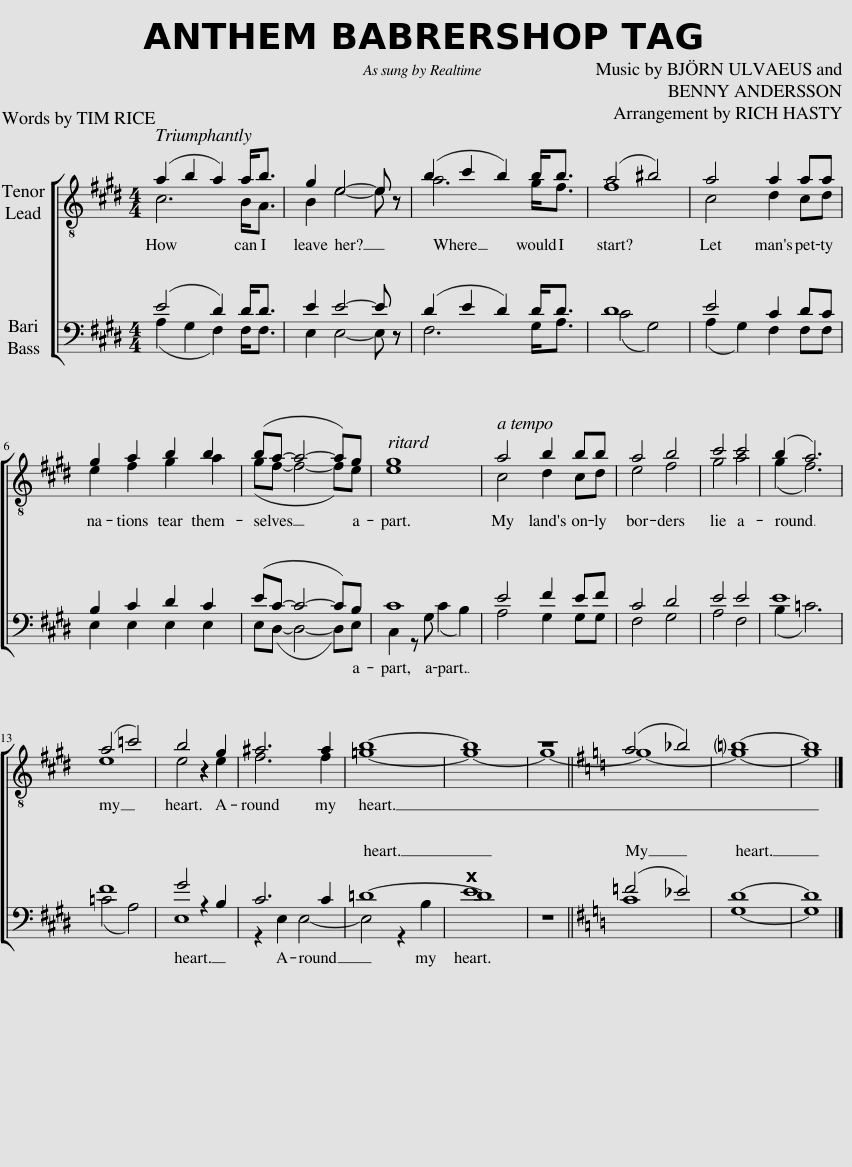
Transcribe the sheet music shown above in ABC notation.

X:1
%%score [ ( 1 2 ) ( 3 4 ) ]
L:1/8
Q:1/4=120
M:4/4
I:linebreak $
K:E
V:1 treble-8
V:2 treble-8
V:3 bass
V:4 bass
V:1
 (a2 b2 a2) a<b | g2 e4- e z | (b2 c'2 b2) b<b | (a4 ^b4) | a4 a2 aa |$ %5
 g2 a2 b2 b2 | (ba- a4- a)[Q:1/4=80]g | g8 |[Q:1/4=120] a4 b2 bb | a4 b4 | %10
 c'4 c'4 | (b2 a6) |$ (a4 =c'4) |[Q:1/4=60] b4[Q:1/4=120] z2 g2 | ^a6 a2 | %15
 b8- | b8 | z8 ||[K:G] (a4 _b4) | !courtesy!=b8- | %20
 b8 |] %21
V:2
 c6 B<A | B2 e4- e z | a6 g<f | f8 | c4 d2 cd |$ %5
 e2 f2 g2 a2 | (gf- f4- f)e | e8 | c4 d2 cd | e4 f4 | %10
 g4 a4 | (g2 f6) |$ e8 | e4 z2 e2 | f6 f2 | %15
 =g8- | g8- | g8- ||[K:G] g8- | g8- | %20
 g8 |] %21
V:3
 (E4 D2) D<D | E2 E4- E z | (D2 E2 D2) D<D | D8 | E4 C2 DC |$ %5
 B,2 C2 D2 C2 | (EC- C4- C)B, | C8 | E4 F2 EF | C4 D4 | %10
 E4 E4 | E8 |$ F8 | G4 z2 B,2 | C6 C2 | %15
 =D8- | D8 | z8 ||[K:G] (=F4 _E4) | D8- | %20
 D8 |] %21
V:4
 (A,2 G,2 F,2) F,<F, | E,2 E,4- E, z | F,6 G,<A, | (C4 G,4) | (A,2 G,2) F,2 F,F, |$ %5
 E,2 E,2 E,2 E,2 | E,(D,- D,4- D,)E, | C,2 z G, (C2 B,2) | A,4 G,2 G,G, | F,4 G,4 | %10
 A,4 F,4 | (B,2 =C6) |$ (=C4 A,4) | E,8 | z2 E,2 E,4- | %15
 E,4 z2 B,2 | E8 | x8 ||[K:G] C8 | G,8- | %20
 G,8 |] %21
